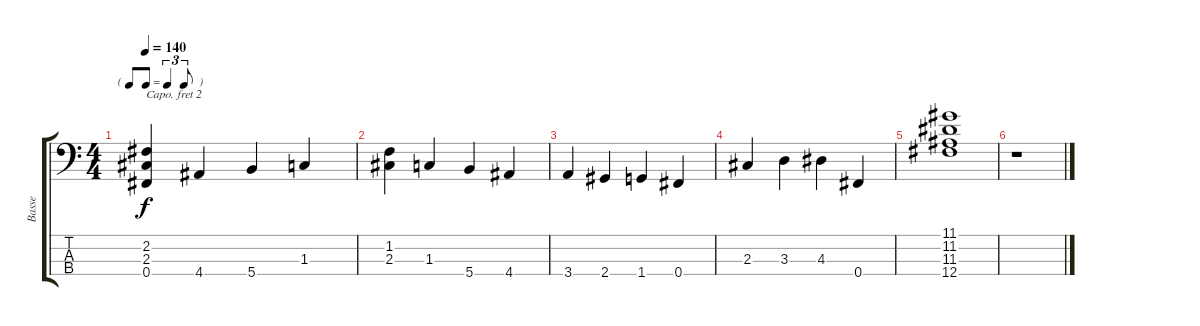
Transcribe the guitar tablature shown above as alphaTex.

\track ("Basse" "Basse") {instrument slapbass1}
\staff {score tabs}
\capo 2
\tuning (G2 D2 A1 E1) {hide}
\ts (4 4)
\tf triplet8th
\tempo 140
\clef f4
\ks c
(2.2 2.3 0.4).4{dy f} 4.4.4 5.4.4 1.3.4 |
(1.2 2.3).4 1.3.4 5.4.4 4.4.4 |
3.4.4 2.4.4 1.4.4 0.4.4 |
2.3.4 3.3.4 4.3.4 0.4.4 |
(11.1 11.2 11.3 12.4).1 |
r.1
